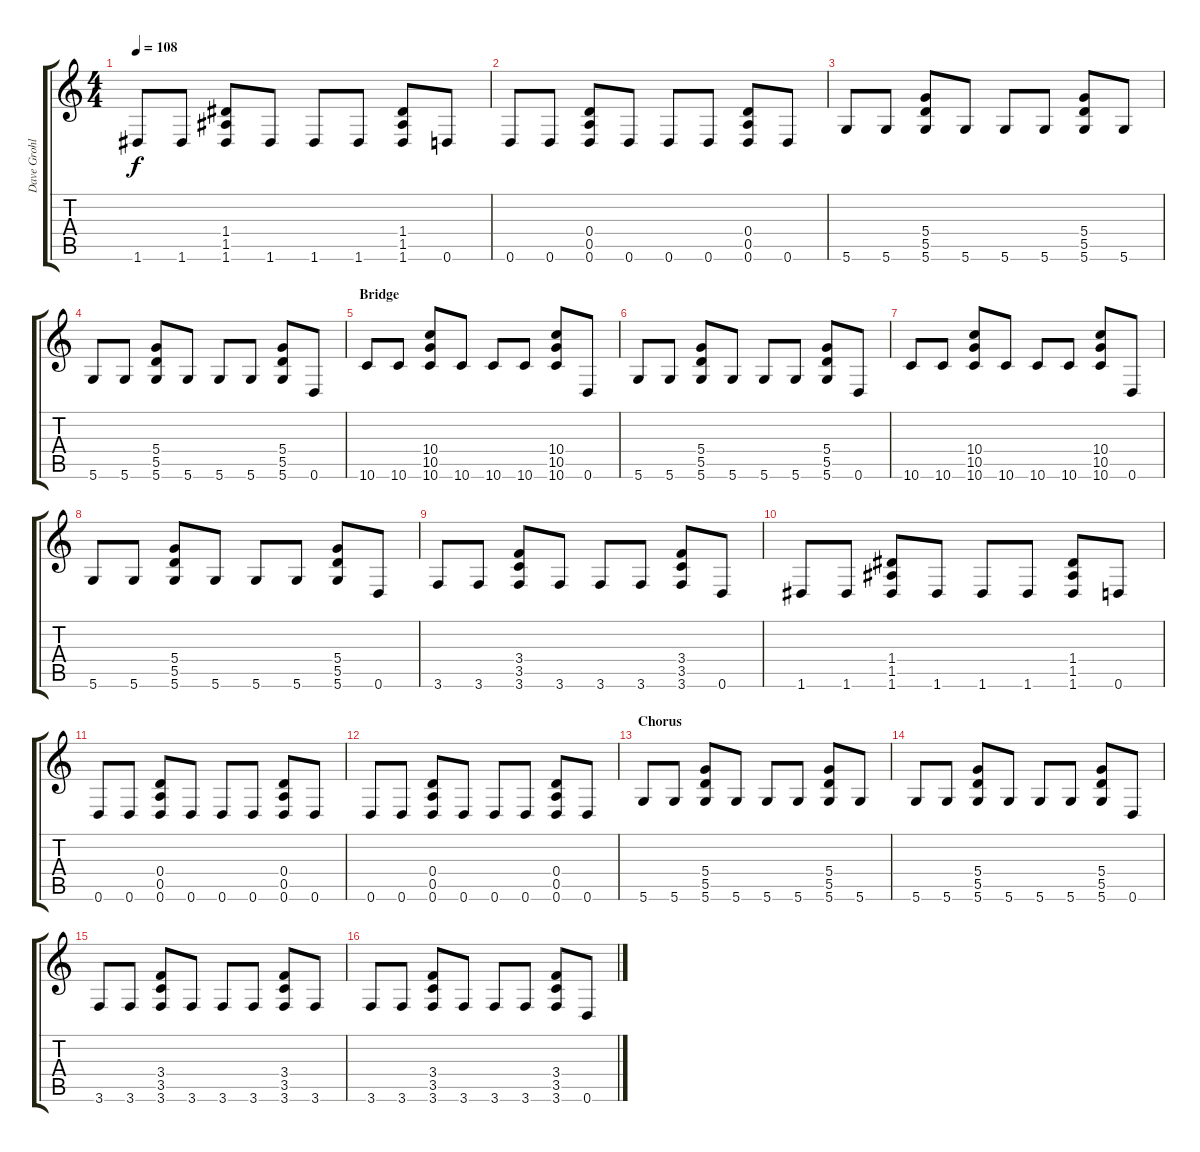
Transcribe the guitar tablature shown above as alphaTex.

\track ("Dave Grohl (Guitar muted)" "Dave Grohl") {instrument electricguitarmuted}
\staff {score tabs}
\tuning (E4 B3 G3 D3 A2 D2) {hide}
\ts (4 4)
\tempo 108
\clef g2
\ks c
1.6.8{dy f} 1.6.8 (1.4 1.5 1.6).8 1.6.8 1.6.8 1.6.8 (1.4 1.5 1.6).8 0.6.8 |
0.6.8 0.6.8 (0.4 0.5 0.6).8 0.6.8 0.6.8 0.6.8 (0.4 0.5 0.6).8 0.6.8 |
5.6.8 5.6.8 (5.4 5.5 5.6).8 5.6.8 5.6.8 5.6.8 (5.4 5.5 5.6).8 5.6.8 |
5.6.8 5.6.8 (5.4 5.5 5.6).8 5.6.8 5.6.8 5.6.8 (5.4 5.5 5.6).8 0.6.8 |
\section ("" "Bridge")
10.6.8 10.6.8 (10.4 10.5 10.6).8 10.6.8 10.6.8 10.6.8 (10.4 10.5 10.6).8 0.6.8 |
5.6.8 5.6.8 (5.4 5.5 5.6).8 5.6.8 5.6.8 5.6.8 (5.4 5.5 5.6).8 0.6.8 |
10.6.8 10.6.8 (10.4 10.5 10.6).8 10.6.8 10.6.8 10.6.8 (10.4 10.5 10.6).8 0.6.8 |
5.6.8 5.6.8 (5.4 5.5 5.6).8 5.6.8 5.6.8 5.6.8 (5.4 5.5 5.6).8 0.6.8 |
3.6.8 3.6.8 (3.4 3.5 3.6).8 3.6.8 3.6.8 3.6.8 (3.4 3.5 3.6).8 0.6.8 |
1.6.8 1.6.8 (1.4 1.5 1.6).8 1.6.8 1.6.8 1.6.8 (1.4 1.5 1.6).8 0.6.8 |
0.6.8 0.6.8 (0.4 0.5 0.6).8 0.6.8 0.6.8 0.6.8 (0.4 0.5 0.6).8 0.6.8 |
0.6.8 0.6.8 (0.4 0.5 0.6).8 0.6.8 0.6.8 0.6.8 (0.4 0.5 0.6).8 0.6.8 |
\section ("" "Chorus")
5.6.8 5.6.8 (5.4 5.5 5.6).8 5.6.8 5.6.8 5.6.8 (5.4 5.5 5.6).8 5.6.8 |
5.6.8 5.6.8 (5.4 5.5 5.6).8 5.6.8 5.6.8 5.6.8 (5.4 5.5 5.6).8 0.6.8 |
3.6.8 3.6.8 (3.4 3.5 3.6).8 3.6.8 3.6.8 3.6.8 (3.4 3.5 3.6).8 3.6.8 |
3.6.8 3.6.8 (3.4 3.5 3.6).8 3.6.8 3.6.8 3.6.8 (3.4 3.5 3.6).8 0.6.8
